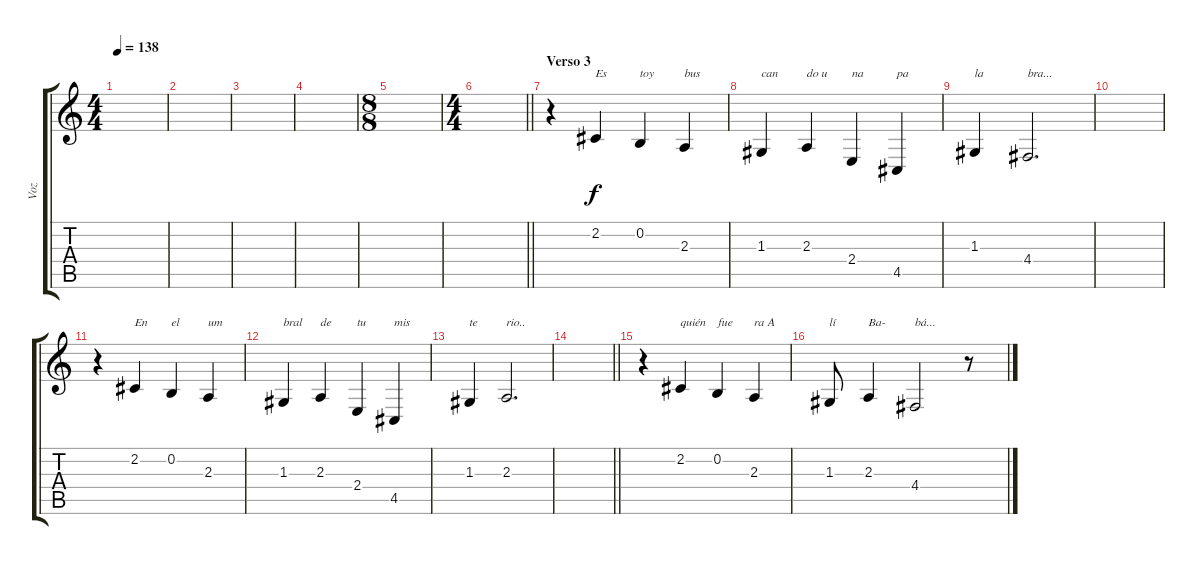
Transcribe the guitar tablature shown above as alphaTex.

\track ("Voz" "Voz") {instrument accordion}
\staff {score tabs}
\tuning (E4 B3 G3 D3 A2 E2) {hide}
\ts (4 4)
\tempo 138
\clef g2
\ks c
|
|
|
|
\ts (8 8)
|
\ts (4 4)
\barLineRight lightlight
|
\section ("" "Verso 3")
r.4 2.2.4{txt "Es"} 0.2.4{txt "toy"} 2.3.4{txt "bus"} |
1.3.4{txt "can"} 2.3.4{txt "do u"} 2.4.4{txt "na"} 4.5.4{txt "pa"} |
1.3.4{txt "la"} 4.4.2{d txt "bra..."} |
|
r.4 2.2.4{txt "En"} 0.2.4{txt "el"} 2.3.4{txt "um"} |
1.3.4{txt "bral"} 2.3.4{txt "de"} 2.4.4{txt "tu"} 4.5.4{txt "mis"} |
1.3.4{txt "te"} 2.3.2{d txt "rio.."} |
\barLineRight lightlight
|
r.4 2.2.4{txt "quién"} 0.2.4{txt "fue"} 2.3.4{txt "ra A"} |
1.3.8{txt "lí"} 2.3.4{txt "Ba-"} 4.4.2{txt "bá..."} r.8
